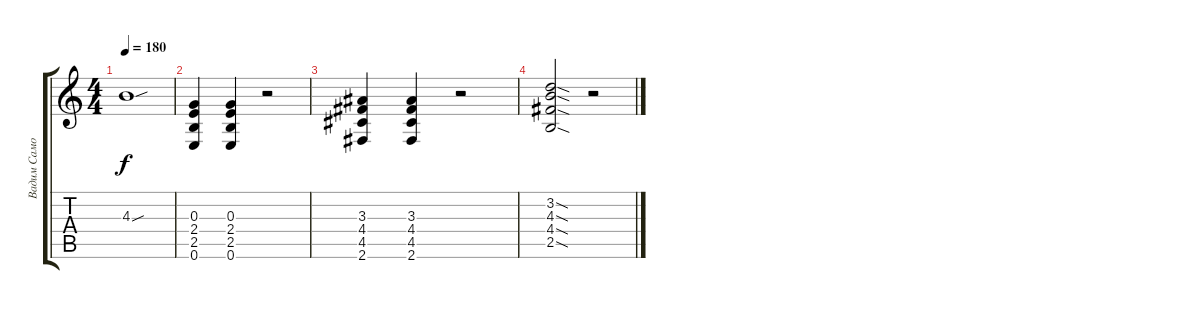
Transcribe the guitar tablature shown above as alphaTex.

\track ("Вадим Самойлов" "Вадим Само") {instrument overdrivenguitar}
\staff {score tabs}
\tuning (E4 B3 G3 D3 A2 E2) {hide}
\ts (4 4)
\tempo 180
\clef g2
\ks c
4.3{sou t}.1{dy f} |
(0.3 2.4 2.5 0.6).4 (0.3 2.4 2.5 0.6).4 r.2 |
(3.3 4.4 4.5 2.6).4 (3.3 4.4 4.5 2.6).4 r.2 |
(3.2{sod} 4.3{sod} 4.4{sod} 2.5{sod}).2 r.2
